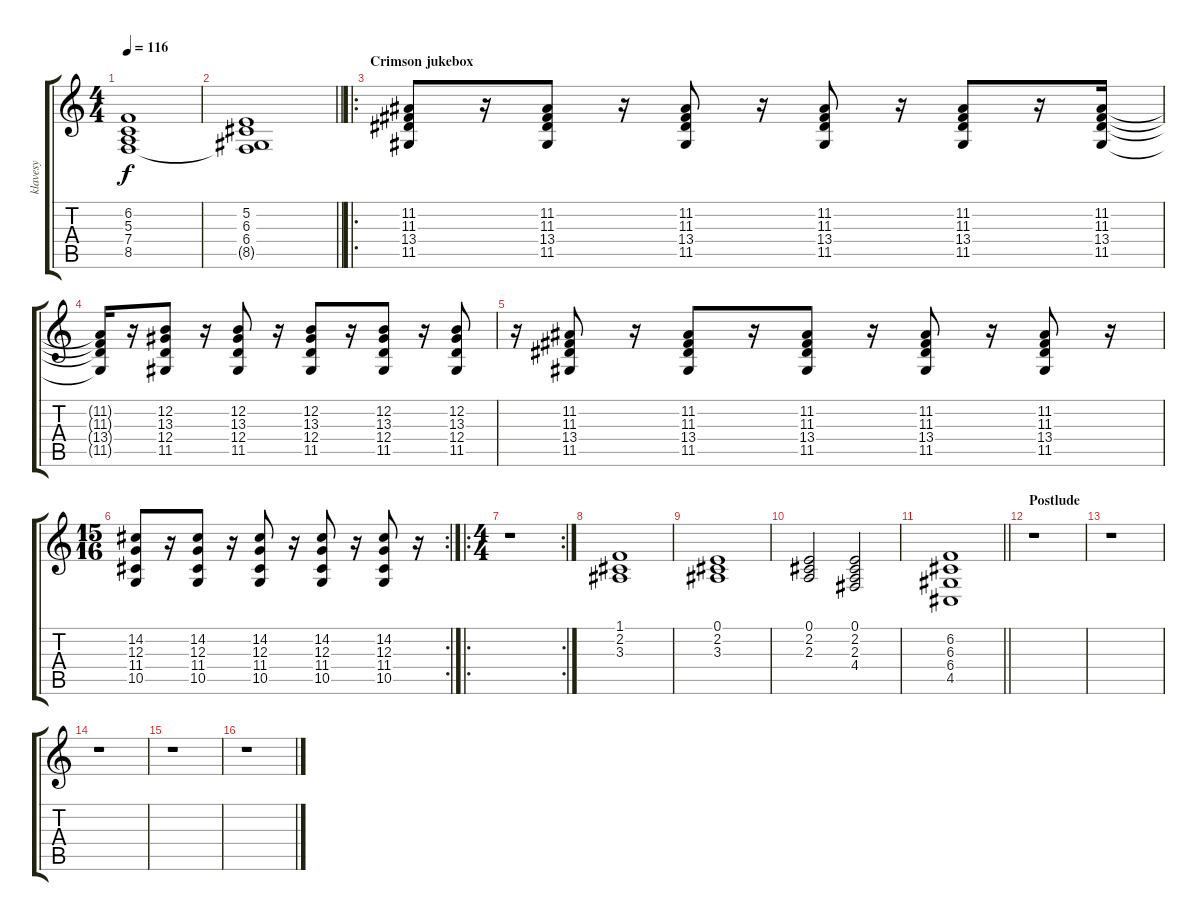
\track ("klavesy" "klavesy") {instrument tremolostrings}
\staff {score tabs}
\tuning (E4 B3 G3 D3 A2 E2) {hide}
\ts (4 4)
\tempo 116
\clef g2
\ks c
(6.2 5.3 7.4{t} 8.5{t}).1{dy f} |
\barLineRight lightlight
(5.2 6.3 6.4 8.5{t}).1 |
\ro
\section ("" "Crimson jukebox")
(11.2 11.3 13.4 11.5).8 r.16 (11.2 11.3 13.4 11.5).8 r.16 (11.2 11.3 13.4 11.5).8 r.16 (11.2 11.3 13.4 11.5).8 r.16 (11.2 11.3 13.4 11.5).8 r.16 (11.2 11.3 13.4 11.5).16 |
(11.2{t} 11.3{t} 13.4{t} 11.5{t}).16 r.16 (12.2 13.3 12.4 11.5).8 r.16 (12.2 13.3 12.4 11.5).8 r.16 (12.2 13.3 12.4 11.5).8 r.16 (12.2 13.3 12.4 11.5).8 r.16 (12.2 13.3 12.4 11.5).8 |
r.16 (11.2 11.3 13.4 11.5).8 r.16 (11.2 11.3 13.4 11.5).8 r.16 (11.2 11.3 13.4 11.5).8 r.16 (11.2 11.3 13.4 11.5).8 r.16 (11.2 11.3 13.4 11.5).8 r.16 |
\rc 2
\ts (15 16)
(14.2 12.3 11.4 10.5).8 r.16 (14.2 12.3 11.4 10.5).8 r.16 (14.2 12.3 11.4 10.5).8 r.16 (14.2 12.3 11.4 10.5).8 r.16 (14.2 12.3 11.4 10.5).8 r.16 |
\ro
\rc 2
\ts (4 4)
r.1 |
(1.1 2.2 3.3).1 |
(0.1 2.2 3.3).1 |
(0.1 2.2 2.3).2 (0.1 2.2 2.3 4.4).2 |
\barLineRight lightlight
(6.2 6.3 6.4 4.5).1 |
\section ("" "Postlude")
r.1 |
r.1 |
r.1 |
r.1 |
r.1
